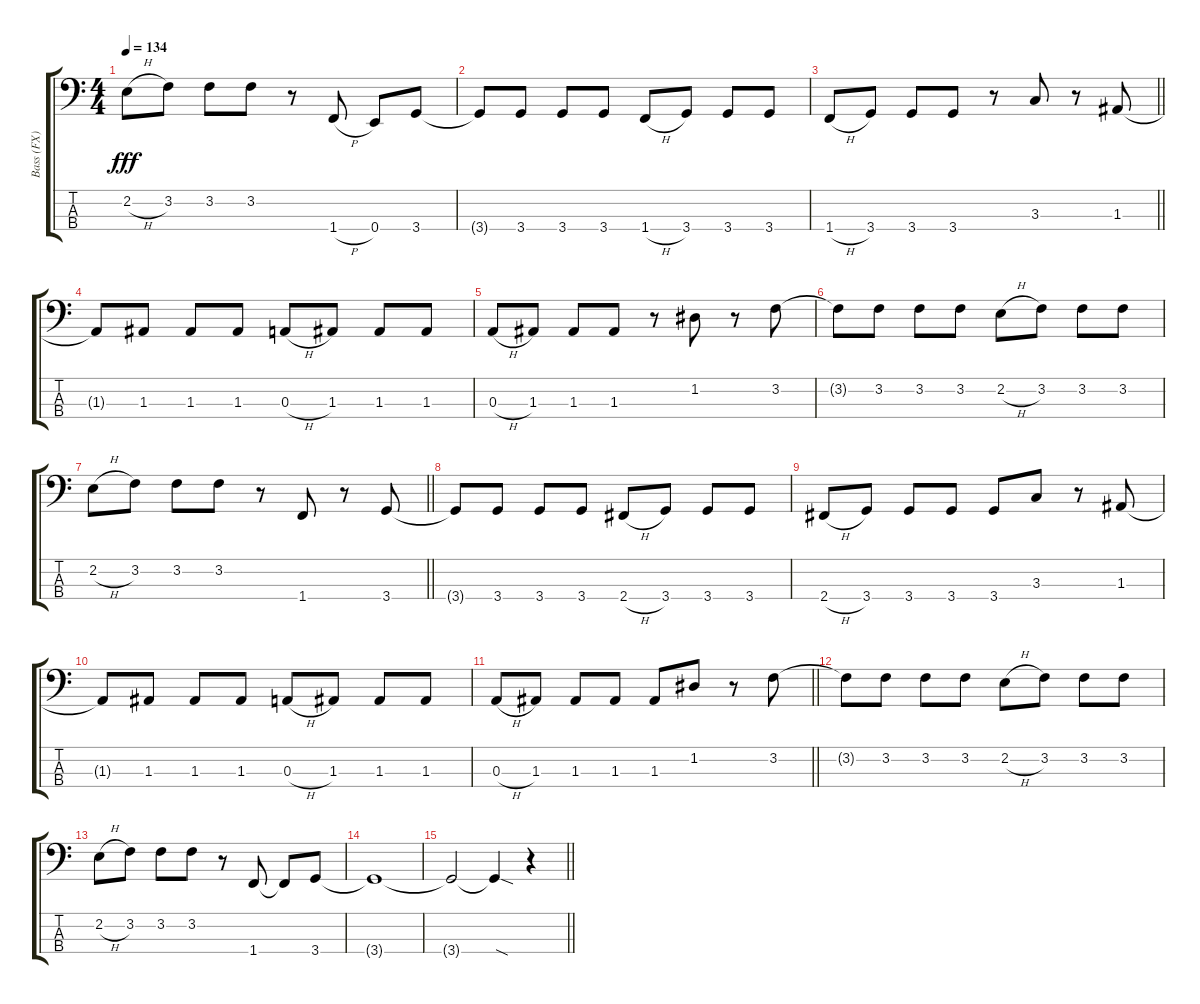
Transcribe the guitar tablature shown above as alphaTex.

\track ("Bass (FX)" "Bass (FX)") {instrument fretlessbass}
\staff {score tabs}
\tuning (G2 D2 A1 E1) {hide}
\ts (4 4)
\tempo 134
\clef f4
\ks c
2.2{h}.8{dy fff} 3.2.8 3.2.8 3.2.8 r.8 1.4{h}.8 0.4.8 3.4.8 |
3.4{t}.8 3.4.8 3.4.8 3.4.8 1.4{h}.8 3.4.8 3.4.8 3.4.8 |
\barLineRight lightlight
1.4{h}.8 3.4.8 3.4.8 3.4.8 r.8 3.3.8 r.8 1.3.8 |
1.3{t}.8 1.3.8 1.3.8 1.3.8 0.3{h}.8 1.3.8 1.3.8 1.3.8 |
0.3{h}.8 1.3.8 1.3.8 1.3.8 r.8 1.2.8 r.8 3.2.8 |
3.2{t}.8 3.2.8 3.2.8 3.2.8 2.2{h}.8 3.2.8 3.2.8 3.2.8 |
\barLineRight lightlight
2.2{h}.8 3.2.8 3.2.8 3.2.8 r.8 1.4.8 r.8 3.4.8 |
3.4{t}.8 3.4.8 3.4.8 3.4.8 2.4{h}.8 3.4.8 3.4.8 3.4.8 |
2.4{h}.8 3.4.8 3.4.8 3.4.8 3.4.8 3.3.8 r.8 1.3.8 |
1.3{t}.8 1.3.8 1.3.8 1.3.8 0.3{h}.8 1.3.8 1.3.8 1.3.8 |
\barLineRight lightlight
0.3{h}.8 1.3.8 1.3.8 1.3.8 1.3.8 1.2.8 r.8 3.2.8 |
3.2{t}.8 3.2.8 3.2.8 3.2.8 2.2{h}.8 3.2.8 3.2.8 3.2.8 |
2.2{h}.8 3.2.8 3.2.8 3.2.8 r.8 1.4.8 1.4{t}.8 3.4.8 |
3.4{t}.1 |
\barLineRight lightlight
3.4{t}.2 3.4{sod t}.4 r.4
